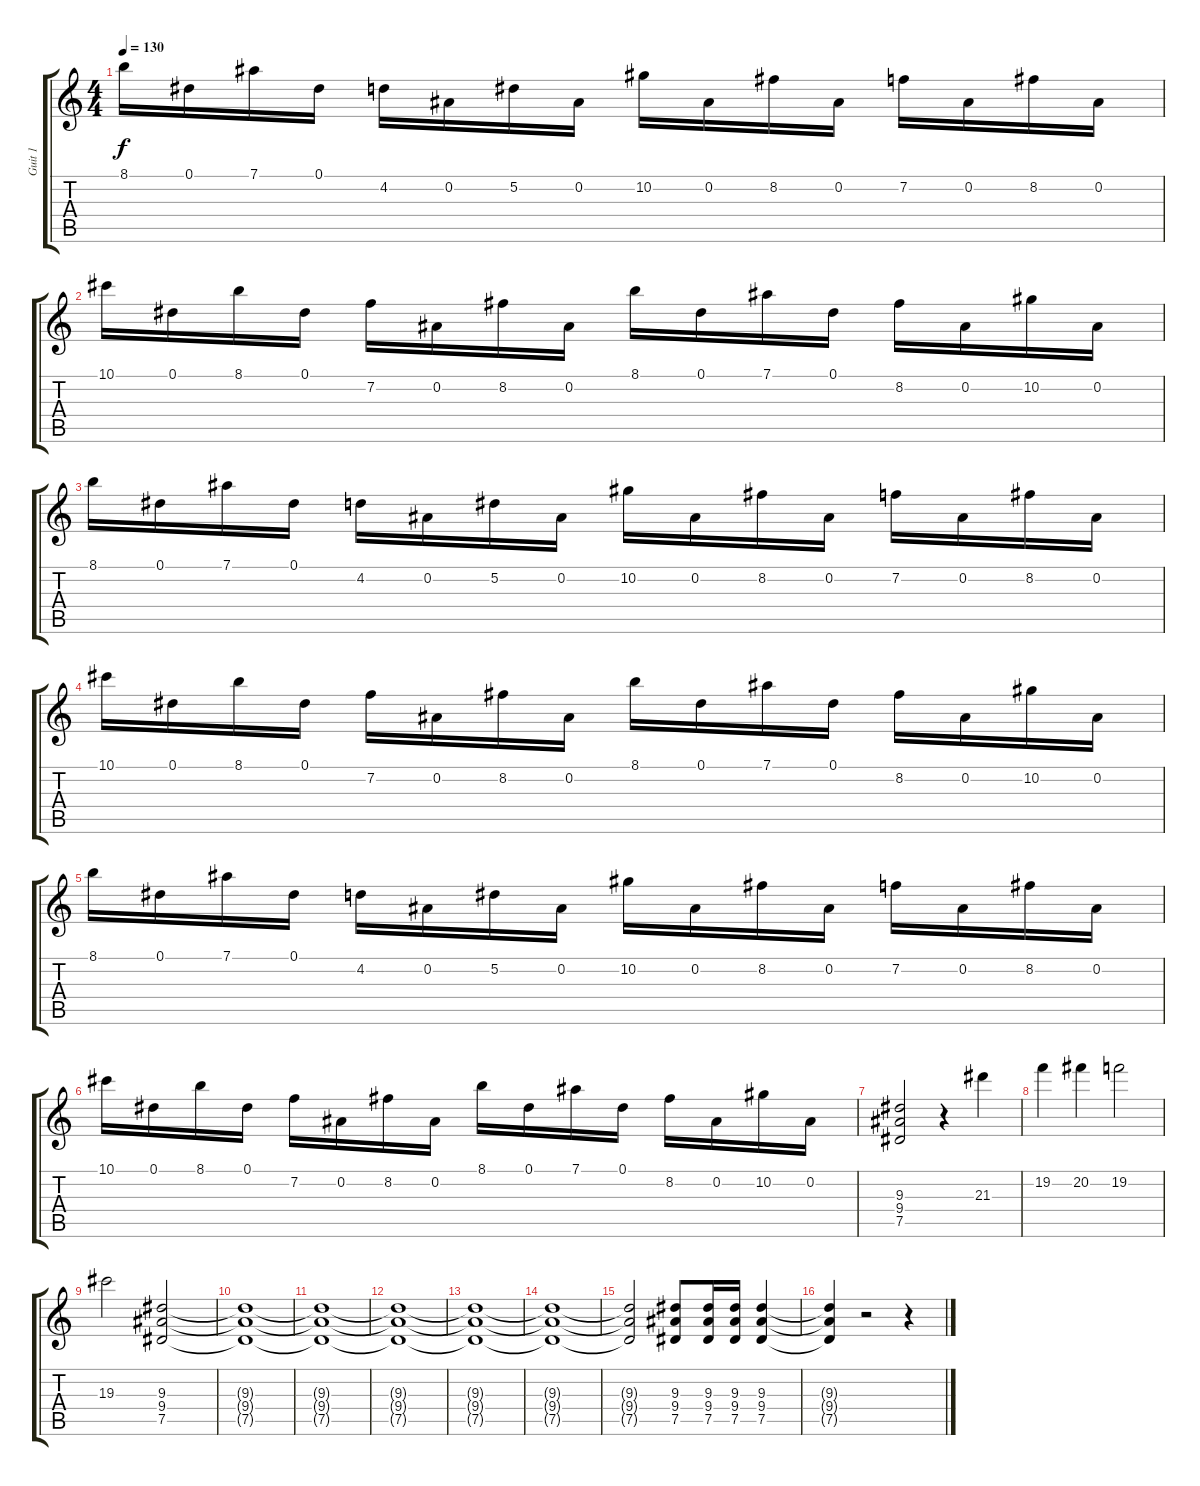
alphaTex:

\track ("Guit 1" "Guit 1") {instrument distortionguitar}
\staff {score tabs}
\tuning (Eb4 Bb3 Gb3 Db3 Ab2 Eb2) {hide}
\ts (4 4)
\tempo 130
\clef g2
\ks c
8.1.16{dy f} 0.1.16 7.1.16 0.1.16 4.2.16 0.2.16 5.2.16 0.2.16 10.2.16 0.2.16 8.2.16 0.2.16 7.2.16 0.2.16 8.2.16 0.2.16 |
10.1.16 0.1.16 8.1.16 0.1.16 7.2.16 0.2.16 8.2.16 0.2.16 8.1.16 0.1.16 7.1.16 0.1.16 8.2.16 0.2.16 10.2.16 0.2.16 |
8.1.16 0.1.16 7.1.16 0.1.16 4.2.16 0.2.16 5.2.16 0.2.16 10.2.16 0.2.16 8.2.16 0.2.16 7.2.16 0.2.16 8.2.16 0.2.16 |
10.1.16 0.1.16 8.1.16 0.1.16 7.2.16 0.2.16 8.2.16 0.2.16 8.1.16 0.1.16 7.1.16 0.1.16 8.2.16 0.2.16 10.2.16 0.2.16 |
8.1.16 0.1.16 7.1.16 0.1.16 4.2.16 0.2.16 5.2.16 0.2.16 10.2.16 0.2.16 8.2.16 0.2.16 7.2.16 0.2.16 8.2.16 0.2.16 |
10.1.16 0.1.16 8.1.16 0.1.16 7.2.16 0.2.16 8.2.16 0.2.16 8.1.16 0.1.16 7.1.16 0.1.16 8.2.16 0.2.16 10.2.16 0.2.16 |
(9.3 9.4 7.5).2 r.4 21.3.4 |
19.2.4 20.2.4 19.2.2 |
19.3.2 (9.3 9.4 7.5).2 |
(9.3{t} 9.4{t} 7.5{t}).1 |
(9.3{t} 9.4{t} 7.5{t}).1 |
(9.3{t} 9.4{t} 7.5{t}).1 |
(9.3{t} 9.4{t} 7.5{t}).1 |
(9.3{t} 9.4{t} 7.5{t}).1 |
(9.3{t} 9.4{t} 7.5{t}).2 (9.3 9.4 7.5).8 (9.3 9.4 7.5).16 (9.3 9.4 7.5).16 (9.3 9.4 7.5).4 |
(9.3{t} 9.4{t} 7.5{t}).4 r.2 r.4
